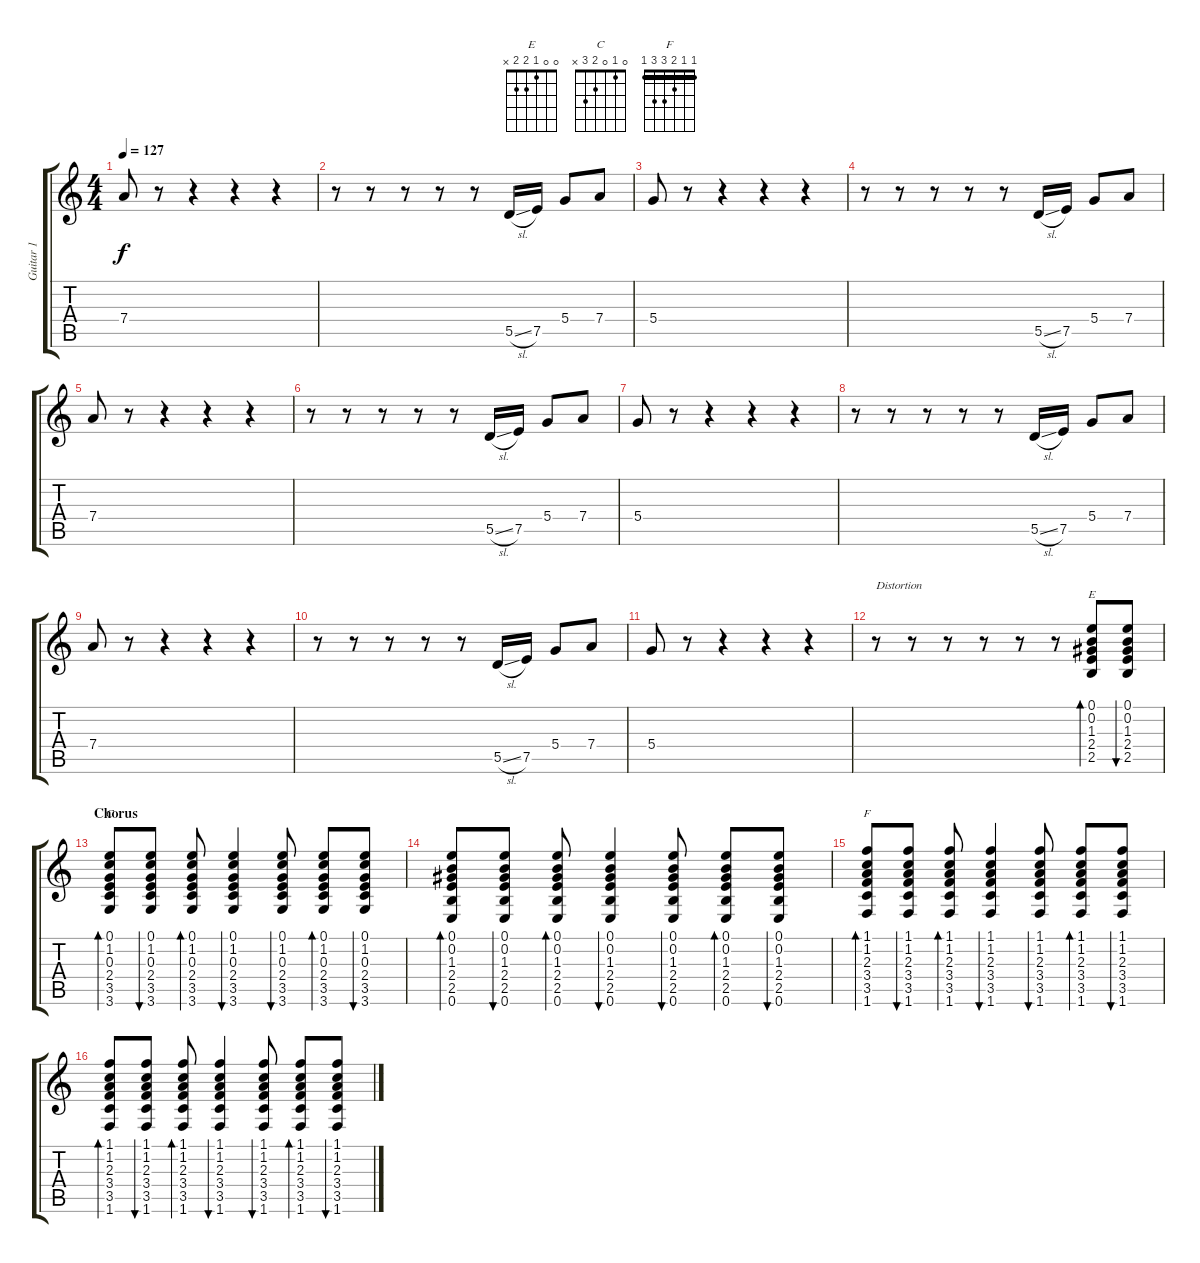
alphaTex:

\track ("Guitar 1" "Guitar 1") {instrument electricguitarjazz}
\staff {score tabs}
\tuning (E4 B3 G3 D3 A2 E2) {hide}
\chord ("E" 0 0 1 2 2 x)
\chord ("C" 0 1 0 2 3 x)
\chord ("F" 1 1 2 3 3 1) {barre 1}
\ts (4 4)
\tempo 127
\clef g2
\ks c
7.4.8{dy f} r.8 r.4 r.4 r.4 |
r.8 r.8 r.8 r.8 r.8 5.5{sl}.16 7.5.16 5.4.8 7.4.8 |
5.4.8 r.8 r.4 r.4 r.4 |
r.8 r.8 r.8 r.8 r.8 5.5{sl}.16 7.5.16 5.4.8 7.4.8 |
7.4.8 r.8 r.4 r.4 r.4 |
r.8 r.8 r.8 r.8 r.8 5.5{sl}.16 7.5.16 5.4.8 7.4.8 |
5.4.8 r.8 r.4 r.4 r.4 |
r.8 r.8 r.8 r.8 r.8 5.5{sl}.16 7.5.16 5.4.8 7.4.8 |
7.4.8 r.8 r.4 r.4 r.4 |
r.8 r.8 r.8 r.8 r.8 5.5{sl}.16 7.5.16 5.4.8 7.4.8 |
5.4.8 r.8 r.4 r.4 r.4 |
r.8{txt "Distortion"} r.8 r.8 r.8 r.8 r.8 (0.1 0.2 1.3 2.4 2.5).8{bd 30 ch "E" volume 9 instrument overdrivenguitar} (0.1 0.2 1.3 2.4 2.5).8{bu 30} |
\section ("" "Chorus")
(0.1 1.2 0.3 2.4 3.5 3.6).8{bd 30 ch "C" volume 9 instrument overdrivenguitar} (0.1 1.2 0.3 2.4 3.5 3.6).8{bu 30} (0.1 1.2 0.3 2.4 3.5 3.6).8{bd 30} (0.1 1.2 0.3 2.4 3.5 3.6).4{bu 30} (0.1 1.2 0.3 2.4 3.5 3.6).8{bu 30} (0.1 1.2 0.3 2.4 3.5 3.6).8{bd 30} (0.1 1.2 0.3 2.4 3.5 3.6).8{bu 30} |
(0.1 0.2 1.3 2.4 2.5 0.6).8{bd 30} (0.1 0.2 1.3 2.4 2.5 0.6).8{bu 30} (0.1 0.2 1.3 2.4 2.5 0.6).8{bd 30} (0.1 0.2 1.3 2.4 2.5 0.6).4{bu 30} (0.1 0.2 1.3 2.4 2.5 0.6).8{bu 30} (0.1 0.2 1.3 2.4 2.5 0.6).8{bd 30} (0.1 0.2 1.3 2.4 2.5 0.6).8{bu 30} |
(1.1 1.2 2.3 3.4 3.5 1.6).8{bd 30 ch "F"} (1.1 1.2 2.3 3.4 3.5 1.6).8{bu 30} (1.1 1.2 2.3 3.4 3.5 1.6).8{bd 30} (1.1 1.2 2.3 3.4 3.5 1.6).4{bu 30} (1.1 1.2 2.3 3.4 3.5 1.6).8{bu 30} (1.1 1.2 2.3 3.4 3.5 1.6).8{bd 30} (1.1 1.2 2.3 3.4 3.5 1.6).8{bu 30} |
(1.1 1.2 2.3 3.4 3.5 1.6).8{bd 30} (1.1 1.2 2.3 3.4 3.5 1.6).8{bu 30} (1.1 1.2 2.3 3.4 3.5 1.6).8{bd 30} (1.1 1.2 2.3 3.4 3.5 1.6).4{bu 30} (1.1 1.2 2.3 3.4 3.5 1.6).8{bu 30} (1.1 1.2 2.3 3.4 3.5 1.6).8{bd 30} (1.1 1.2 2.3 3.4 3.5 1.6).8{bu 30}
